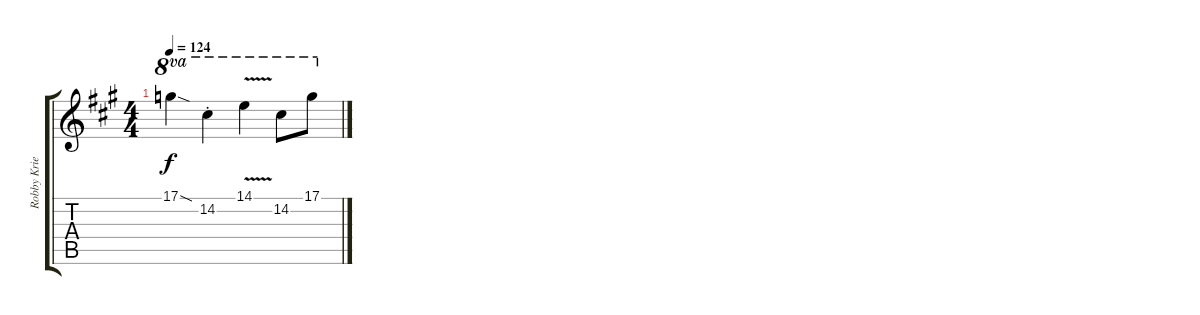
\track ("Robby Krieger lead (bottleneck) (open G)" "Robby Krie") {instrument overdrivenguitar}
\staff {score tabs}
\tuning (D4 B3 G3 D3 G2 D2) {hide}
\ts (4 4)
\tempo 124
\clef g2
\ks a
17.1{sod t}.4{ot 8va dy f} 14.2{st}.4{ot 8va} 14.1{v}.4{ot 8va} 14.2.8{ot 8va} 17.1.8{ot 8va}
